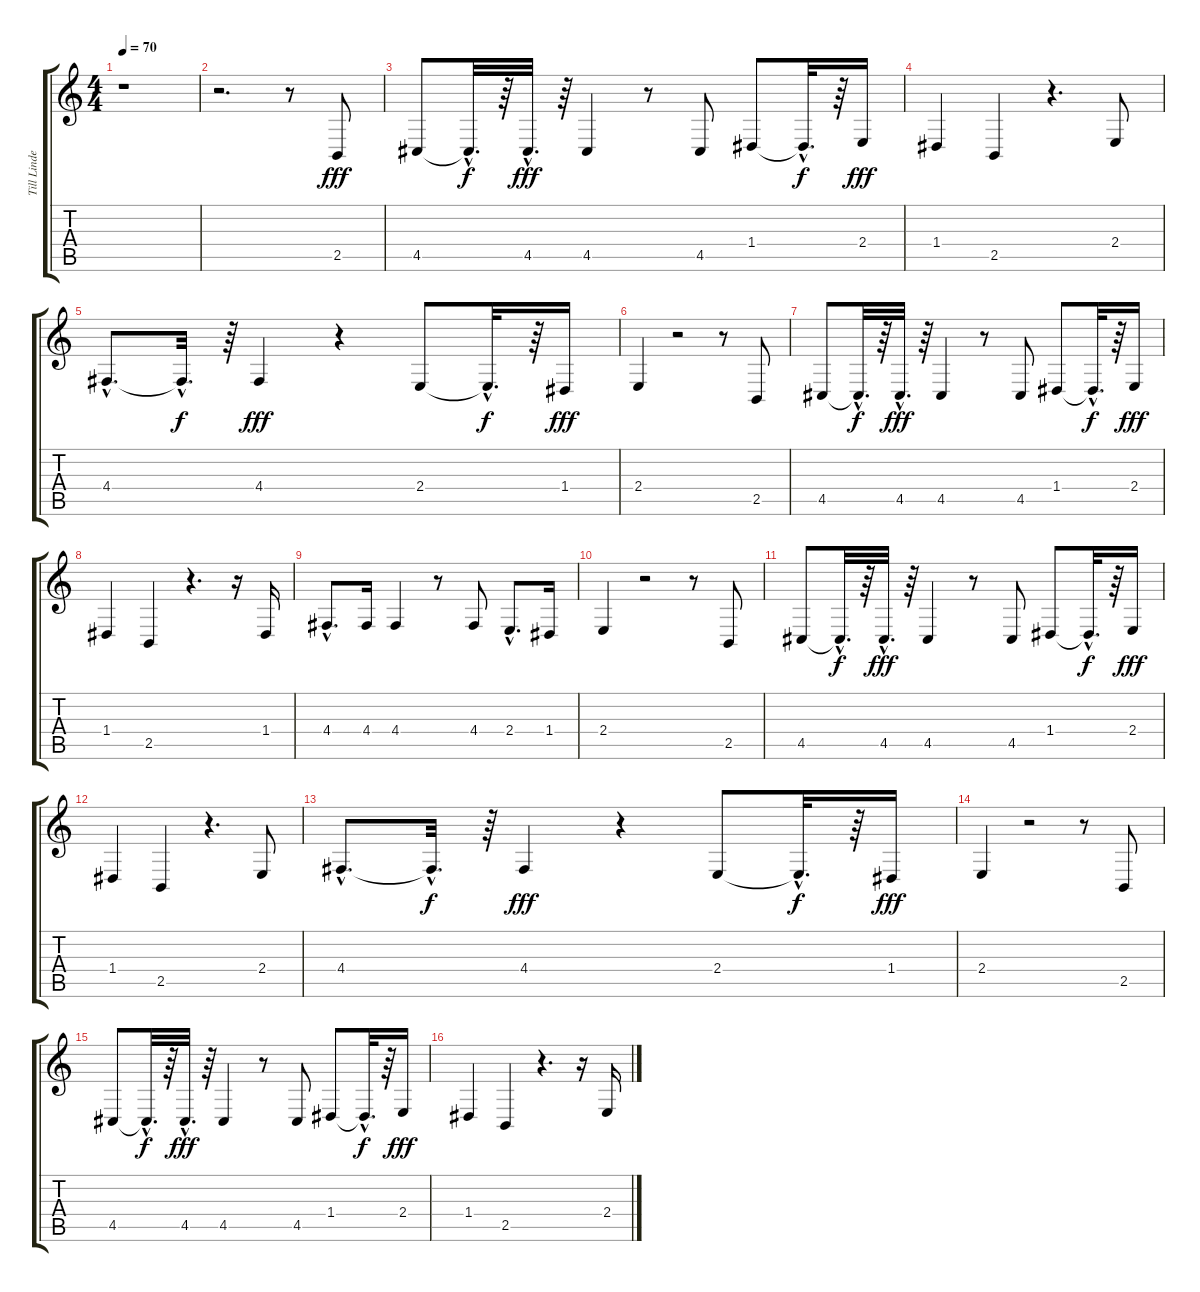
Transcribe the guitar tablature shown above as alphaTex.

\track ("Till Lindemann" "Till Linde") {instrument fiddle}
\staff {score tabs}
\tuning (E4 B3 G3 D3 A2 E2) {hide}
\ts (4 4)
\tempo 70
\clef g2
\ks c
r.1{dy fff} |
r.2{d} r.8 2.5.8 |
4.5.8 4.5{hac t}.32{d dy f} r.64 4.5{hac}.32{d dy fff} r.64 4.5.4 r.8 4.5.8 1.4.8 1.4{hac t}.32{d dy f} r.64 2.4.16{dy fff} |
1.4.4 2.5.4 r.4{d} 2.4.8 |
4.4{hac}.8{d} 4.4{hac t}.32{d dy f} r.64 4.4.4{dy fff} r.4 2.4.8 2.4{hac t}.32{d dy f} r.64 1.4.16{dy fff} |
2.4.4 r.2 r.8 2.5.8 |
4.5.8 4.5{hac t}.32{d dy f} r.64 4.5{hac}.32{d dy fff} r.64 4.5.4 r.8 4.5.8 1.4.8 1.4{hac t}.32{d dy f} r.64 2.4.16{dy fff} |
1.4.4 2.5.4 r.4{d} r.16 1.4.16 |
4.4{hac}.8{d} 4.4.16 4.4.4 r.8 4.4.8 2.4{hac}.8{d} 1.4.16 |
2.4.4 r.2 r.8 2.5.8 |
4.5.8 4.5{hac t}.32{d dy f} r.64 4.5{hac}.32{d dy fff} r.64 4.5.4 r.8 4.5.8 1.4.8 1.4{hac t}.32{d dy f} r.64 2.4.16{dy fff} |
1.4.4 2.5.4 r.4{d} 2.4.8 |
4.4{hac}.8{d} 4.4{hac t}.32{d dy f} r.64 4.4.4{dy fff} r.4 2.4.8 2.4{hac t}.32{d dy f} r.64 1.4.16{dy fff} |
2.4.4 r.2 r.8 2.5.8 |
4.5.8 4.5{hac t}.32{d dy f} r.64 4.5{hac}.32{d dy fff} r.64 4.5.4 r.8 4.5.8 1.4.8 1.4{hac t}.32{d dy f} r.64 2.4.16{dy fff} |
1.4.4 2.5.4 r.4{d} r.16 2.4.16
